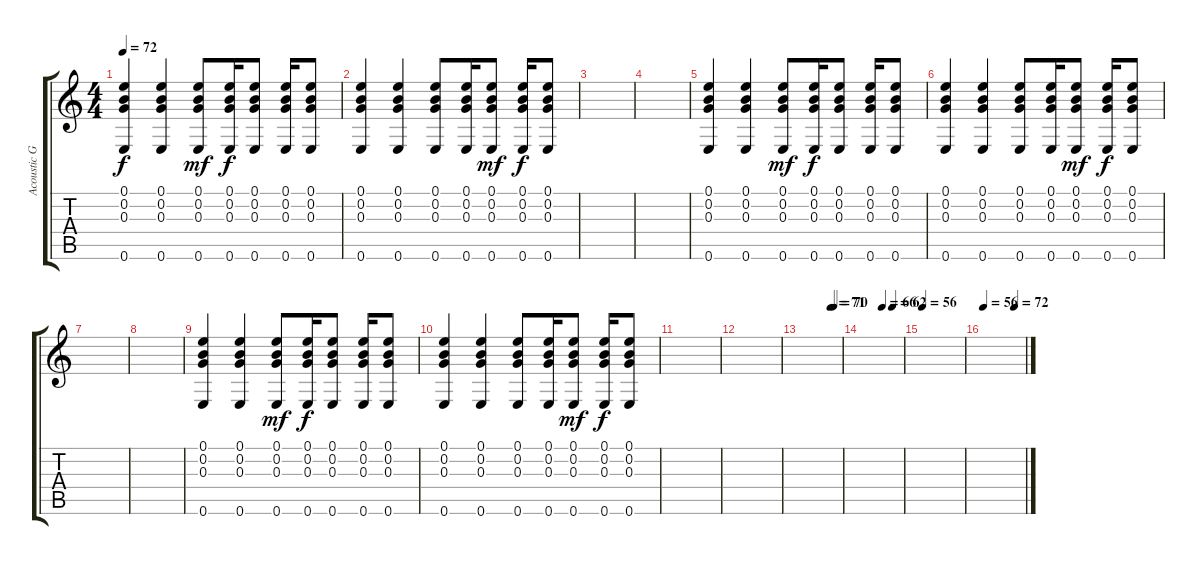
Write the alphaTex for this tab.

\track ("Acoustic Guitar 2" "Acoustic G") {instrument acousticguitarnylon}
\staff {score tabs}
\tuning (E4 B3 G3 D3 A2 E2) {hide}
\ts (4 4)
\tempo 72
\clef g2
\ks c
(0.1 0.2 0.3 0.6).4{dy f} (0.1 0.2 0.3 0.6).4 (0.1 0.2 0.3 0.6).8{dy mf} (0.1 0.2 0.3 0.6).16{dy f} (0.1 0.2 0.3 0.6).8 (0.1 0.2 0.3 0.6).16 (0.1 0.2 0.3 0.6).8 |
(0.1 0.2 0.3 0.6).4 (0.1 0.2 0.3 0.6).4 (0.1 0.2 0.3 0.6).8 (0.1 0.2 0.3 0.6).16 (0.1 0.2 0.3 0.6).8{dy mf} (0.1 0.2 0.3 0.6).16{dy f} (0.1 0.2 0.3 0.6).8 |
|
|
(0.1 0.2 0.3 0.6).4 (0.1 0.2 0.3 0.6).4 (0.1 0.2 0.3 0.6).8{dy mf} (0.1 0.2 0.3 0.6).16{dy f} (0.1 0.2 0.3 0.6).8 (0.1 0.2 0.3 0.6).16 (0.1 0.2 0.3 0.6).8 |
(0.1 0.2 0.3 0.6).4 (0.1 0.2 0.3 0.6).4 (0.1 0.2 0.3 0.6).8 (0.1 0.2 0.3 0.6).16 (0.1 0.2 0.3 0.6).8{dy mf} (0.1 0.2 0.3 0.6).16{dy f} (0.1 0.2 0.3 0.6).8 |
|
|
(0.1 0.2 0.3 0.6).4 (0.1 0.2 0.3 0.6).4 (0.1 0.2 0.3 0.6).8{dy mf} (0.1 0.2 0.3 0.6).16{dy f} (0.1 0.2 0.3 0.6).8 (0.1 0.2 0.3 0.6).16 (0.1 0.2 0.3 0.6).8 |
(0.1 0.2 0.3 0.6).4 (0.1 0.2 0.3 0.6).4 (0.1 0.2 0.3 0.6).8 (0.1 0.2 0.3 0.6).16 (0.1 0.2 0.3 0.6).8{dy mf} (0.1 0.2 0.3 0.6).16{dy f} (0.1 0.2 0.3 0.6).8 |
|
|
\tempo (71 0.75)
\tempo (70 0.8125)
|
\tempo (66 0.5)
\tempo (62 0.75)
|
\tempo 56
|
\tempo 56
\tempo (72 0.75)
